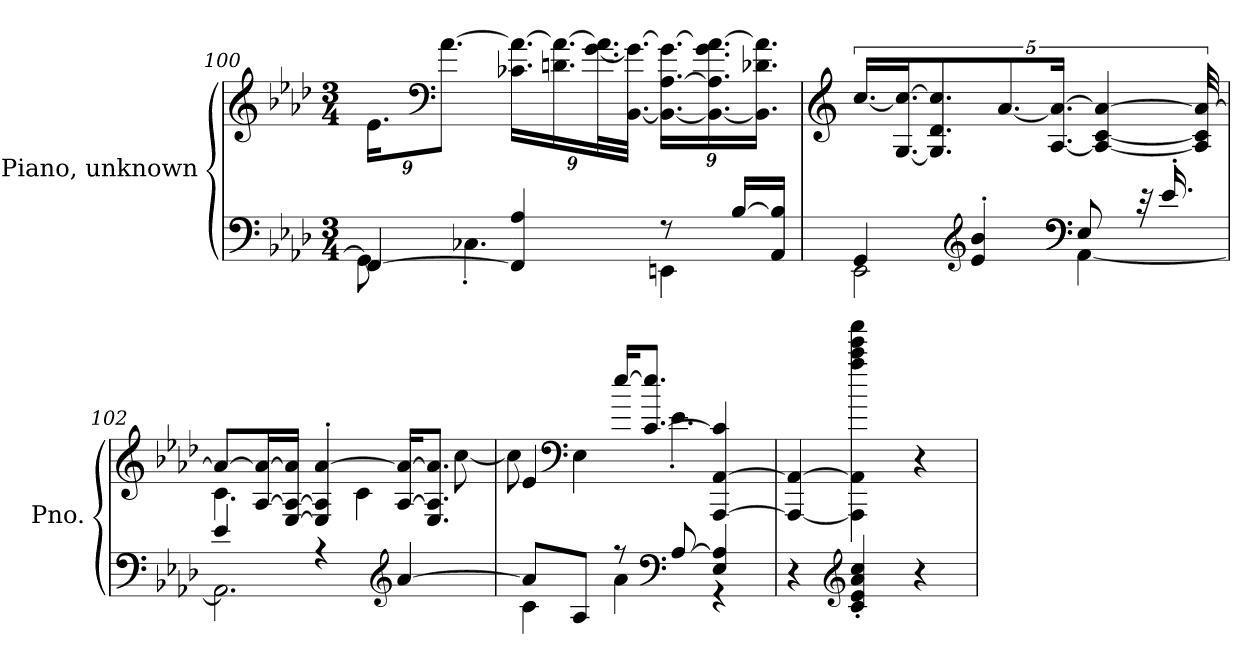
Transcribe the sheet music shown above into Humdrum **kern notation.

**kern	**kern
*part1	*part1
*staff2	*staff1
*I"Piano, unknown	*
*I'Pno.	*
!!LO:LB:g=z
*clefF4	*clefG2
*k[b-e-a-d-]	*k[b-e-a-d-]
*M3/4	*M3/4
=100	=100
*^	*
*	*	*Xbrackettup
[4FF/	8GG\]	18.e-\KL
*	*	*clefF4
.	.	[9.a-\J
.	4.C-X'\	.
4FF/] 4A-/	.	18.c-X\ 18.a-\_LL
.	.	18.dn\ 18.a-\_
.	.	[36.g\ 36.a-\]L
.	.	[36.BB-\ 36.g\_JJJ
8r	4EEn\	18.BB-\_ [18.A-\ 18.g\_LL
.	.	18.BB-\_ 18.A-\] 18.g\] [18.a-\
[16B-/LL	.	.
.	.	18.BB-\] 18.d-X\ 18.a-\]JJ
16AA-/ 16B-/]JJ	.	.
=101	=101	=101
*	*	*clefG2
*	*	*brackettup
4GG/	2EE-\	[20.cc/LL
.	.	[20.G/ 20.cc/_J
.	.	10.G/] 10.d-/ 10.cc/]
*clefG2	*	*
4e-/' 4b-/'	.	.
.	.	[10.a-/
.	.	[20.A-/ 20.a-/_Jk
*clefF4	*	*
8E-/	[4AA-\	.
.	.	5A-/_ [5c/ 5a-/_
32r	.	.
16.e-'/	.	.
.	.	40A-/] 40c/] 40a-/_
!!LO:PB:g=z
=102	=102	=102
*	*	*^
4e-/	2.AA-\]	8a-/L_	4.c\
.	.	[16A-/ 16a-/_L	.
.	.	[16E-/ 16A-/_ 16a-/]JJ	.
4r	.	4E-/]' 4A-/]' [4a-/'	.
.	.	.	4c\
*clefG2	*	*	*
[4a-/	.	[16A-/ 16a-/_KL	.
.	.	8.E-/ 8.A-/] 8.a-/]J	.
.	.	.	[8cc\
=103	=103	=103	=103
8a-/L]	4c\	4e-/	8cc\]
*	*	*clefF4	*
8A-/J	.	.	4E-\
8r	4a-\	[16ee-/KL	.
.	.	[8.c/ 8.ee-/]J	.
*clefF4	*	*	*
[8A-/	.	.	4.e-'\
4E-/ 4A-/]	4r	[4AAA-/ [4AA-/ 4c/]	.
*v	*v	*	*
*	*v	*v
=104	=104
4r	4AAA-/_ 4AA-/_
*clefG2	*
4c/' 4e-/' 4a-/' 4cc/'	4AAA-\] 4AA-\] 4aa-\ 4ccc\ 4eee-\ 4aaa-\
4r	4r
=	=
*-	*-
